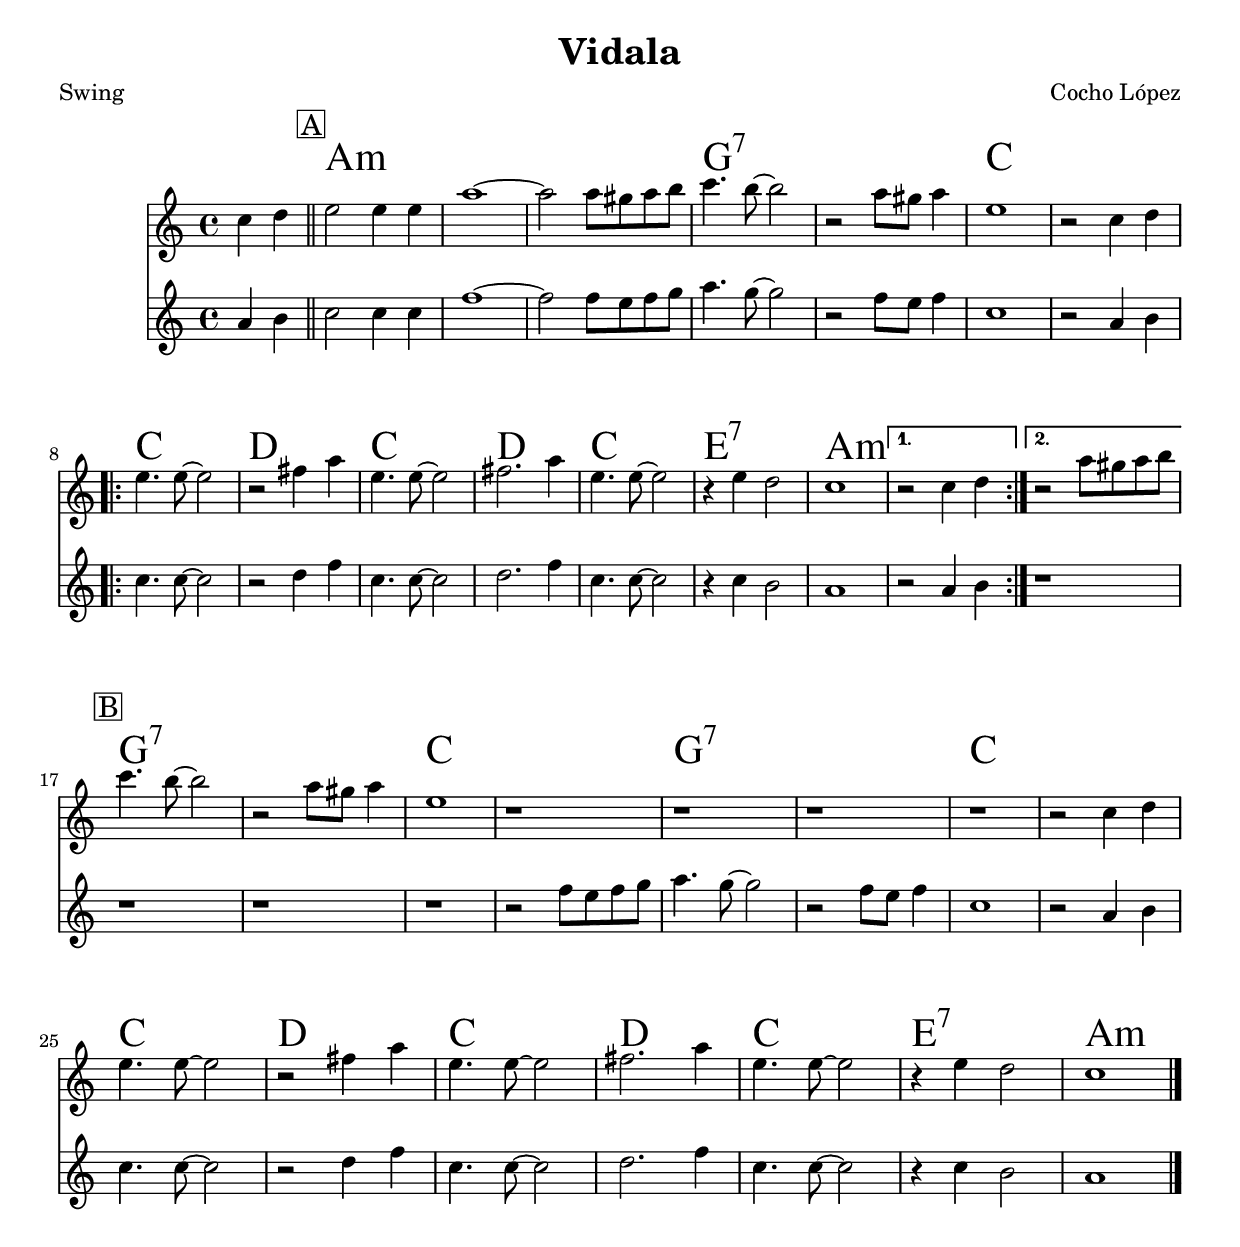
\include "headers.ly"

\header {
  title = "Vidala"
  composer = "Cocho López"
  poet = "Swing"
}

cifrado =  \chords {
  \set chordChanges = ##t
  \set noChordSymbol = ""

  r2 a1:m a:m a:m g:7 g:7 c c
  \repeat volta 2 { c d c d c e:7 a:m }
  \alternative { { a:m } { a:m } }

  g:7 g:7 c c
  g:7 g:7 c c
  c d c d c e:7 a:m
}

respFlauta = \relative c'' {
  e4. e8~ e2
  r2 fis4 a
  e4. e8~ e2
  fis2. a4
  e4. e8~ e2
  r4 e d2
  c1
}

respClarinete = \relative c'' {
  c4. c8~ c2
  r2 d4 f
  c4. c8~ c2
  d2. f4
  c4. c8~ c2
  r4 c b2
  a1
}
  

flauta = {
  \relative c'' {
    \partial 2  c4 d |
    \bar "||"
    \mark \parteA
    e2 e4 e
    a1~
    a2 a8 gis a b
    c4. b8~ b2
    r2 a8 gis a4
    e1
    r2 c4 d

    \repeat volta 2 {
      \respFlauta
    }
    \alternative {
      { r2 c4 d }
      { r2 a'8 gis a b }
    }

    \break
    \mark \parteB
    c4. b8~ b2
    r2 a8 gis a4
    e1
    r1 r r r
    r2 c4 d
    \respFlauta
    \fin
  }
}

clarinete = \relative c'' {
  \partial 2 a b |
  c2 c4 c 
  f1~
  f2 f8 e f g
  a4. g8~ g2
  r2
  f8 e f4
  c1
  r2 a4 b
  \repeat volta 2 \respClarinete
  \alternative {
    { r2 a4 b }
    { r1 }
  }
  
  r r r
  r2 f'8 e f g
  a4. g8~ g2
  r2 f8 e f4
  c1
  r2 a4 b
  \respClarinete
  \bar "|."
}

<<
  \cifrado
  \new Staff \flauta
  \new Staff \clarinete
>>